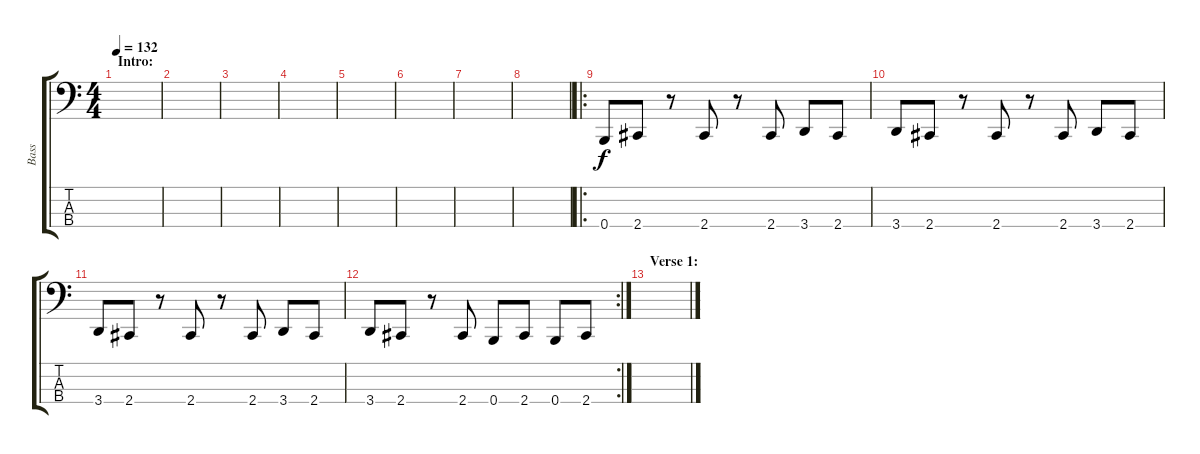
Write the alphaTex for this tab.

\track ("Bass" "Bass") {instrument electricbassfinger}
\staff {score tabs}
\tuning (E2 B1 Gb1 B0) {hide}
\ts (4 4)
\section ("" "Intro:")
\tempo 132
\clef f4
\ks c
|
|
|
|
|
|
|
|
\ro
0.4.8 2.4.8 r.8 2.4.8 r.8 2.4.8 3.4.8 2.4.8 |
3.4.8 2.4.8 r.8 2.4.8 r.8 2.4.8 3.4.8 2.4.8 |
3.4.8 2.4.8 r.8 2.4.8 r.8 2.4.8 3.4.8 2.4.8 |
\rc 2
3.4.8 2.4.8 r.8 2.4.8 0.4.8 2.4.8 0.4.8 2.4.8 |
\section ("" "Verse 1:")
